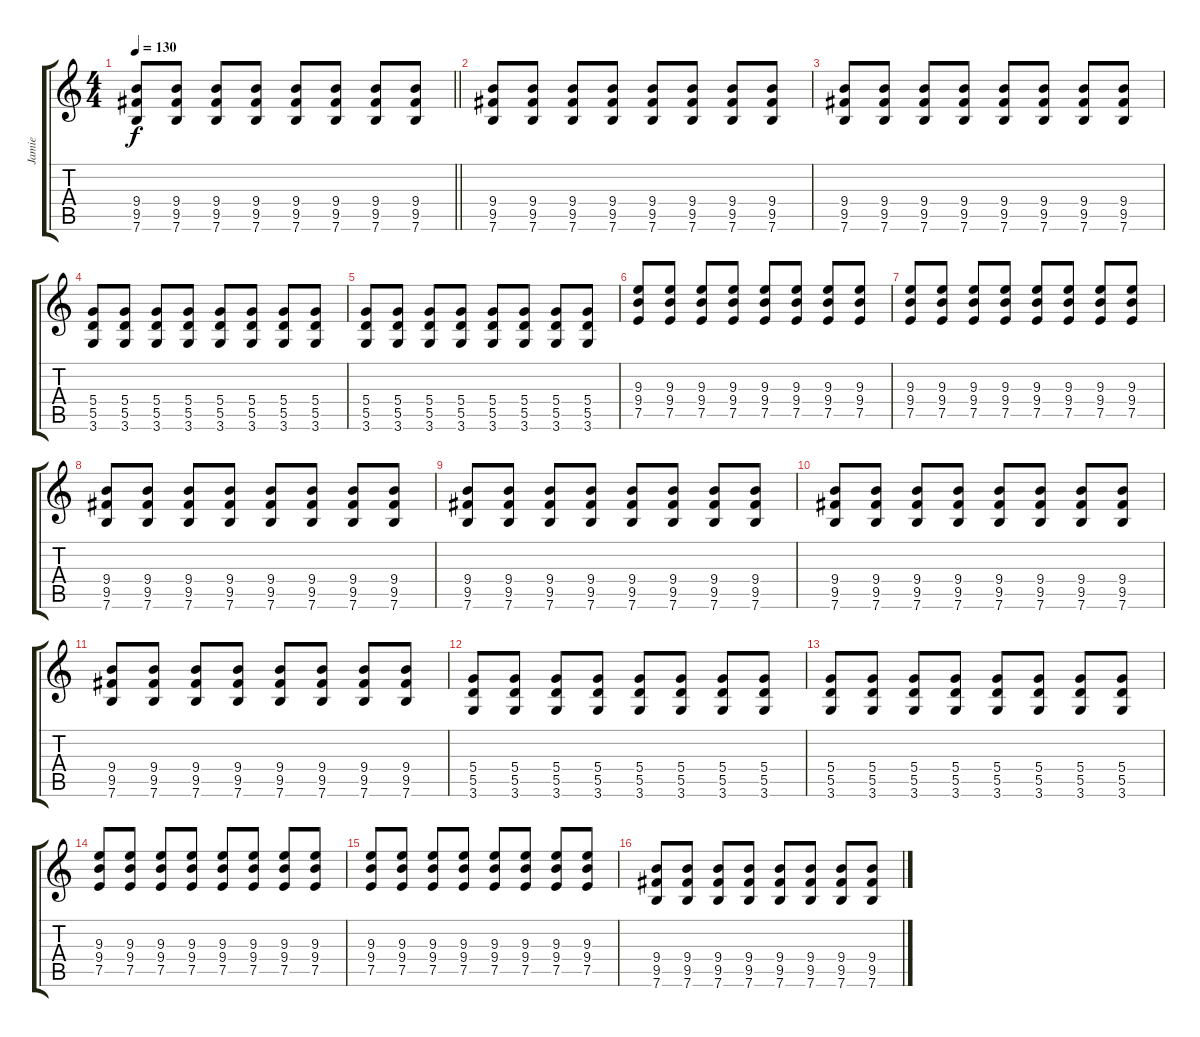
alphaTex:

\track ("Jamie" "Jamie") {instrument electricguitarclean}
\staff {score tabs}
\tuning (E4 B3 G3 D3 A2 E2) {hide}
\ts (4 4)
\tempo 130
\clef g2
\barLineRight lightlight
\ks c
(9.4 9.5 7.6).8{dy f} (9.4 9.5 7.6).8 (9.4 9.5 7.6).8 (9.4 9.5 7.6).8 (9.4 9.5 7.6).8 (9.4 9.5 7.6).8 (9.4 9.5 7.6).8 (9.4 9.5 7.6).8 |
(9.4 9.5 7.6).8 (9.4 9.5 7.6).8 (9.4 9.5 7.6).8 (9.4 9.5 7.6).8 (9.4 9.5 7.6).8 (9.4 9.5 7.6).8 (9.4 9.5 7.6).8 (9.4 9.5 7.6).8 |
(9.4 9.5 7.6).8 (9.4 9.5 7.6).8 (9.4 9.5 7.6).8 (9.4 9.5 7.6).8 (9.4 9.5 7.6).8 (9.4 9.5 7.6).8 (9.4 9.5 7.6).8 (9.4 9.5 7.6).8 |
(5.4 5.5 3.6).8 (5.4 5.5 3.6).8 (5.4 5.5 3.6).8 (5.4 5.5 3.6).8 (5.4 5.5 3.6).8 (5.4 5.5 3.6).8 (5.4 5.5 3.6).8 (5.4 5.5 3.6).8 |
(5.4 5.5 3.6).8 (5.4 5.5 3.6).8 (5.4 5.5 3.6).8 (5.4 5.5 3.6).8 (5.4 5.5 3.6).8 (5.4 5.5 3.6).8 (5.4 5.5 3.6).8 (5.4 5.5 3.6).8 |
(9.3 9.4 7.5).8 (9.3 9.4 7.5).8 (9.3 9.4 7.5).8 (9.3 9.4 7.5).8 (9.3 9.4 7.5).8 (9.3 9.4 7.5).8 (9.3 9.4 7.5).8 (9.3 9.4 7.5).8 |
(9.3 9.4 7.5).8 (9.3 9.4 7.5).8 (9.3 9.4 7.5).8 (9.3 9.4 7.5).8 (9.3 9.4 7.5).8 (9.3 9.4 7.5).8 (9.3 9.4 7.5).8 (9.3 9.4 7.5).8 |
(9.4 9.5 7.6).8 (9.4 9.5 7.6).8 (9.4 9.5 7.6).8 (9.4 9.5 7.6).8 (9.4 9.5 7.6).8 (9.4 9.5 7.6).8 (9.4 9.5 7.6).8 (9.4 9.5 7.6).8 |
(9.4 9.5 7.6).8 (9.4 9.5 7.6).8 (9.4 9.5 7.6).8 (9.4 9.5 7.6).8 (9.4 9.5 7.6).8 (9.4 9.5 7.6).8 (9.4 9.5 7.6).8 (9.4 9.5 7.6).8 |
(9.4 9.5 7.6).8 (9.4 9.5 7.6).8 (9.4 9.5 7.6).8 (9.4 9.5 7.6).8 (9.4 9.5 7.6).8 (9.4 9.5 7.6).8 (9.4 9.5 7.6).8 (9.4 9.5 7.6).8 |
(9.4 9.5 7.6).8 (9.4 9.5 7.6).8 (9.4 9.5 7.6).8 (9.4 9.5 7.6).8 (9.4 9.5 7.6).8 (9.4 9.5 7.6).8 (9.4 9.5 7.6).8 (9.4 9.5 7.6).8 |
(5.4 5.5 3.6).8 (5.4 5.5 3.6).8 (5.4 5.5 3.6).8 (5.4 5.5 3.6).8 (5.4 5.5 3.6).8 (5.4 5.5 3.6).8 (5.4 5.5 3.6).8 (5.4 5.5 3.6).8 |
(5.4 5.5 3.6).8 (5.4 5.5 3.6).8 (5.4 5.5 3.6).8 (5.4 5.5 3.6).8 (5.4 5.5 3.6).8 (5.4 5.5 3.6).8 (5.4 5.5 3.6).8 (5.4 5.5 3.6).8 |
(9.3 9.4 7.5).8 (9.3 9.4 7.5).8 (9.3 9.4 7.5).8 (9.3 9.4 7.5).8 (9.3 9.4 7.5).8 (9.3 9.4 7.5).8 (9.3 9.4 7.5).8 (9.3 9.4 7.5).8 |
(9.3 9.4 7.5).8 (9.3 9.4 7.5).8 (9.3 9.4 7.5).8 (9.3 9.4 7.5).8 (9.3 9.4 7.5).8 (9.3 9.4 7.5).8 (9.3 9.4 7.5).8 (9.3 9.4 7.5).8 |
(9.4 9.5 7.6).8 (9.4 9.5 7.6).8 (9.4 9.5 7.6).8 (9.4 9.5 7.6).8 (9.4 9.5 7.6).8 (9.4 9.5 7.6).8 (9.4 9.5 7.6).8 (9.4 9.5 7.6).8
